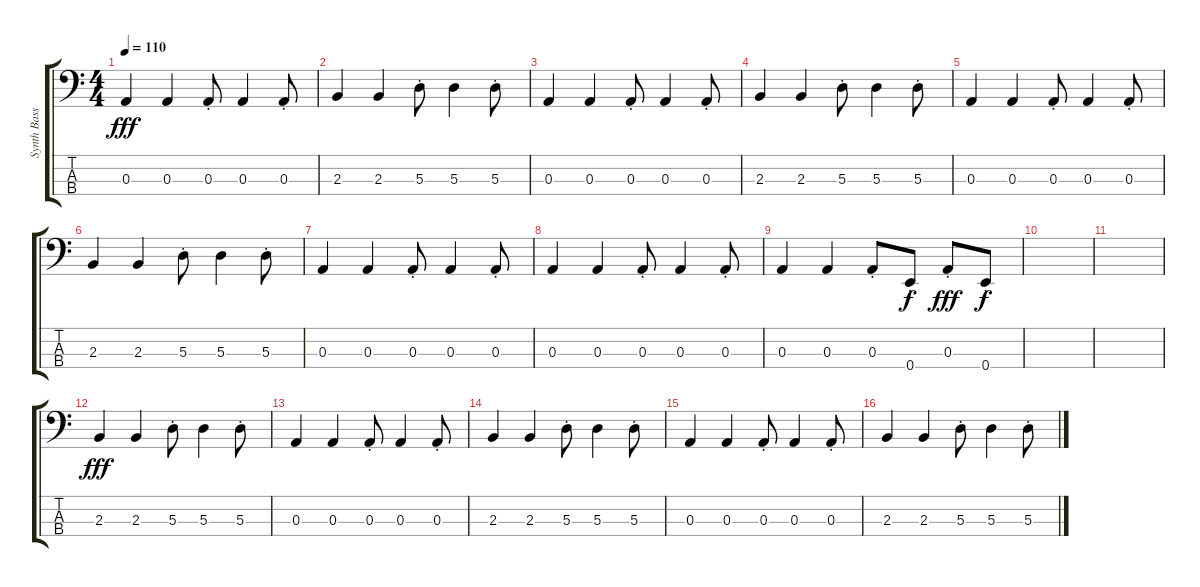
\track ("Synth Bass" "Synth Bass") {instrument synthbass1}
\staff {score tabs}
\tuning (G2 D2 A1 E1) {hide}
\ts (4 4)
\tempo 110
\clef f4
\ks c
0.3.4{dy fff} 0.3.4 0.3{st}.8 0.3.4 0.3{st}.8 |
2.3.4 2.3.4 5.3{st}.8 5.3.4 5.3{st}.8 |
0.3.4 0.3.4 0.3{st}.8 0.3.4 0.3{st}.8 |
2.3.4 2.3.4 5.3{st}.8 5.3.4 5.3{st}.8 |
0.3.4 0.3.4 0.3{st}.8 0.3.4 0.3{st}.8 |
2.3.4 2.3.4 5.3{st}.8 5.3.4 5.3{st}.8 |
0.3.4 0.3.4 0.3{st}.8 0.3.4 0.3{st}.8 |
0.3.4 0.3.4 0.3{st}.8 0.3.4 0.3{st}.8 |
0.3.4 0.3.4 0.3{st}.8 0.4{st}.8{dy f} 0.3{st}.8{dy fff} 0.4{st}.8{dy f} |
|
|
2.3.4{dy fff} 2.3.4 5.3{st}.8 5.3.4 5.3{st}.8 |
0.3.4 0.3.4 0.3{st}.8 0.3.4 0.3{st}.8 |
2.3.4 2.3.4 5.3{st}.8 5.3.4 5.3{st}.8 |
0.3.4 0.3.4 0.3{st}.8 0.3.4 0.3{st}.8 |
2.3.4 2.3.4 5.3{st}.8 5.3.4 5.3{st}.8
